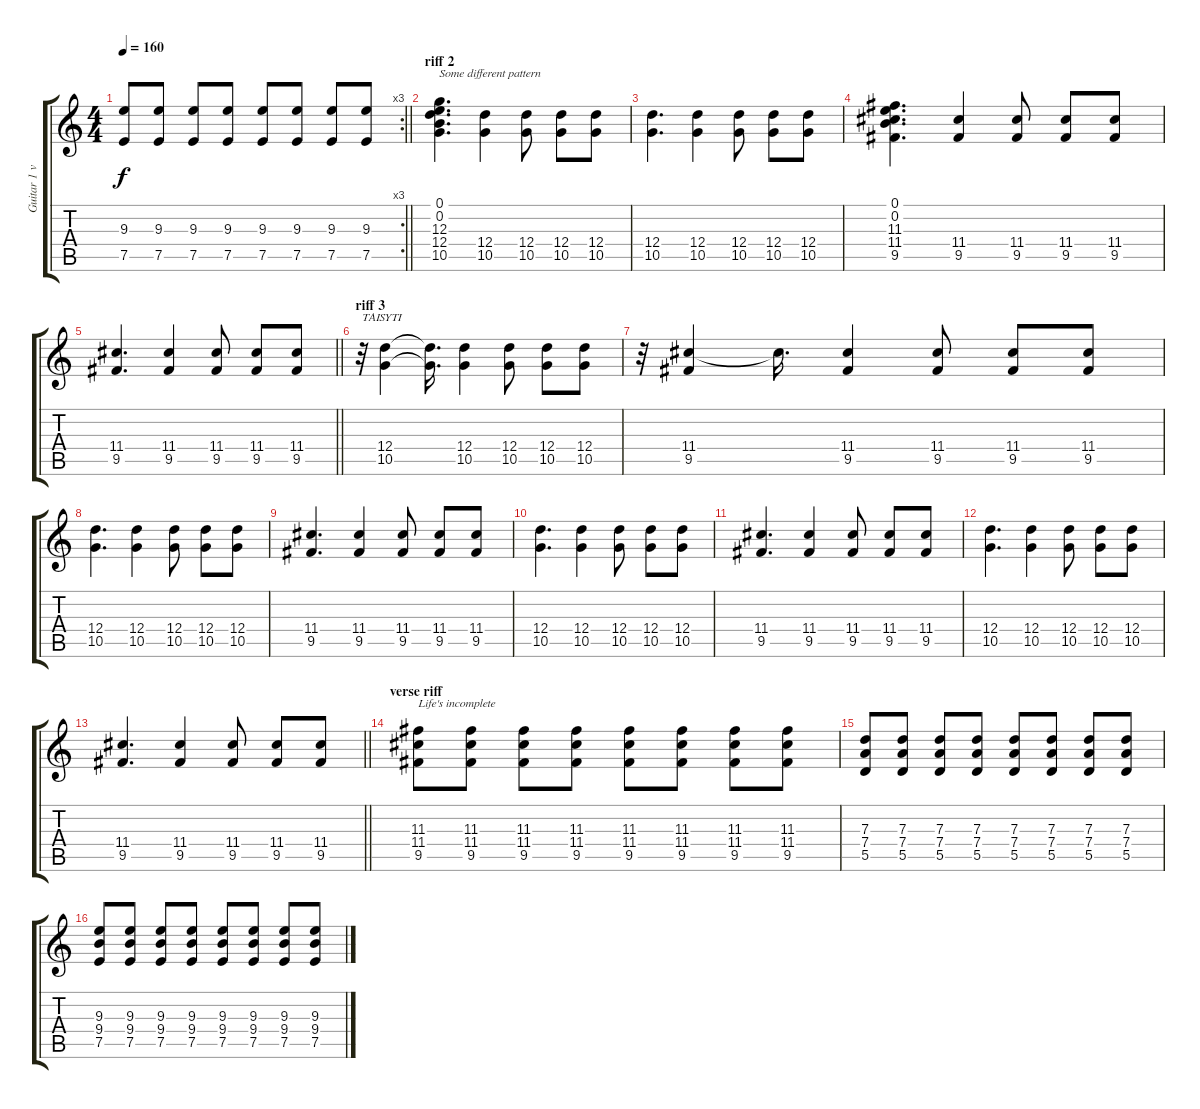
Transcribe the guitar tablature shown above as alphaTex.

\track ("Guitar 1 var" "Guitar 1 v") {mute instrument electricguitarclean}
\staff {score tabs}
\tuning (E4 B3 G3 D3 A2 E2) {hide}
\rc 3
\ts (4 4)
\tempo 160
\clef g2
\barLineRight lightlight
\ks c
(9.3 7.5).8{dy f} (9.3 7.5).8 (9.3 7.5).8 (9.3 7.5).8 (9.3 7.5).8 (9.3 7.5).8 (9.3 7.5).8 (9.3 7.5).8 |
\section ("" "riff 2")
(0.1 0.2 12.3 12.4 10.5).4{d txt "Some different pattern"} (12.4 10.5).4 (12.4 10.5).8 (12.4 10.5).8 (12.4 10.5).8 |
(12.4 10.5).4{d} (12.4 10.5).4 (12.4 10.5).8 (12.4 10.5).8 (12.4 10.5).8 |
(0.1 0.2 11.3 11.4 9.5).4{d} (11.4 9.5).4 (11.4 9.5).8 (11.4 9.5).8 (11.4 9.5).8 |
\barLineRight lightlight
(11.4 9.5).4{d} (11.4 9.5).4 (11.4 9.5).8 (11.4 9.5).8 (11.4 9.5).8 |
\section ("" "riff 3")
r.32{txt "TAISYTI"} (12.4 10.5).4 (12.4{t} 10.5{t}).16{d} (12.4 10.5).4 (12.4 10.5).8 (12.4 10.5).8 (12.4 10.5).8 |
r.32 (11.4 9.5).4 11.4{t}.16{d} (11.4 9.5).4 (11.4 9.5).8 (11.4 9.5).8 (11.4 9.5).8 |
(12.4 10.5).4{d} (12.4 10.5).4 (12.4 10.5).8 (12.4 10.5).8 (12.4 10.5).8 |
(11.4 9.5).4{d} (11.4 9.5).4 (11.4 9.5).8 (11.4 9.5).8 (11.4 9.5).8 |
(12.4 10.5).4{d} (12.4 10.5).4 (12.4 10.5).8 (12.4 10.5).8 (12.4 10.5).8 |
(11.4 9.5).4{d} (11.4 9.5).4 (11.4 9.5).8 (11.4 9.5).8 (11.4 9.5).8 |
(12.4 10.5).4{d} (12.4 10.5).4 (12.4 10.5).8 (12.4 10.5).8 (12.4 10.5).8 |
\barLineRight lightlight
(11.4 9.5).4{d} (11.4 9.5).4 (11.4 9.5).8 (11.4 9.5).8 (11.4 9.5).8 |
\section ("" "verse riff")
(11.3 11.4 9.5).8{txt "Life's incomplete"} (11.3 11.4 9.5).8 (11.3 11.4 9.5).8 (11.3 11.4 9.5).8 (11.3 11.4 9.5).8 (11.3 11.4 9.5).8 (11.3 11.4 9.5).8 (11.3 11.4 9.5).8 |
(7.3 7.4 5.5).8 (7.3 7.4 5.5).8 (7.3 7.4 5.5).8 (7.3 7.4 5.5).8 (7.3 7.4 5.5).8 (7.3 7.4 5.5).8 (7.3 7.4 5.5).8 (7.3 7.4 5.5).8 |
(9.3 9.4 7.5).8 (9.3 9.4 7.5).8 (9.3 9.4 7.5).8 (9.3 9.4 7.5).8 (9.3 9.4 7.5).8 (9.3 9.4 7.5).8 (9.3 9.4 7.5).8 (9.3 9.4 7.5).8
